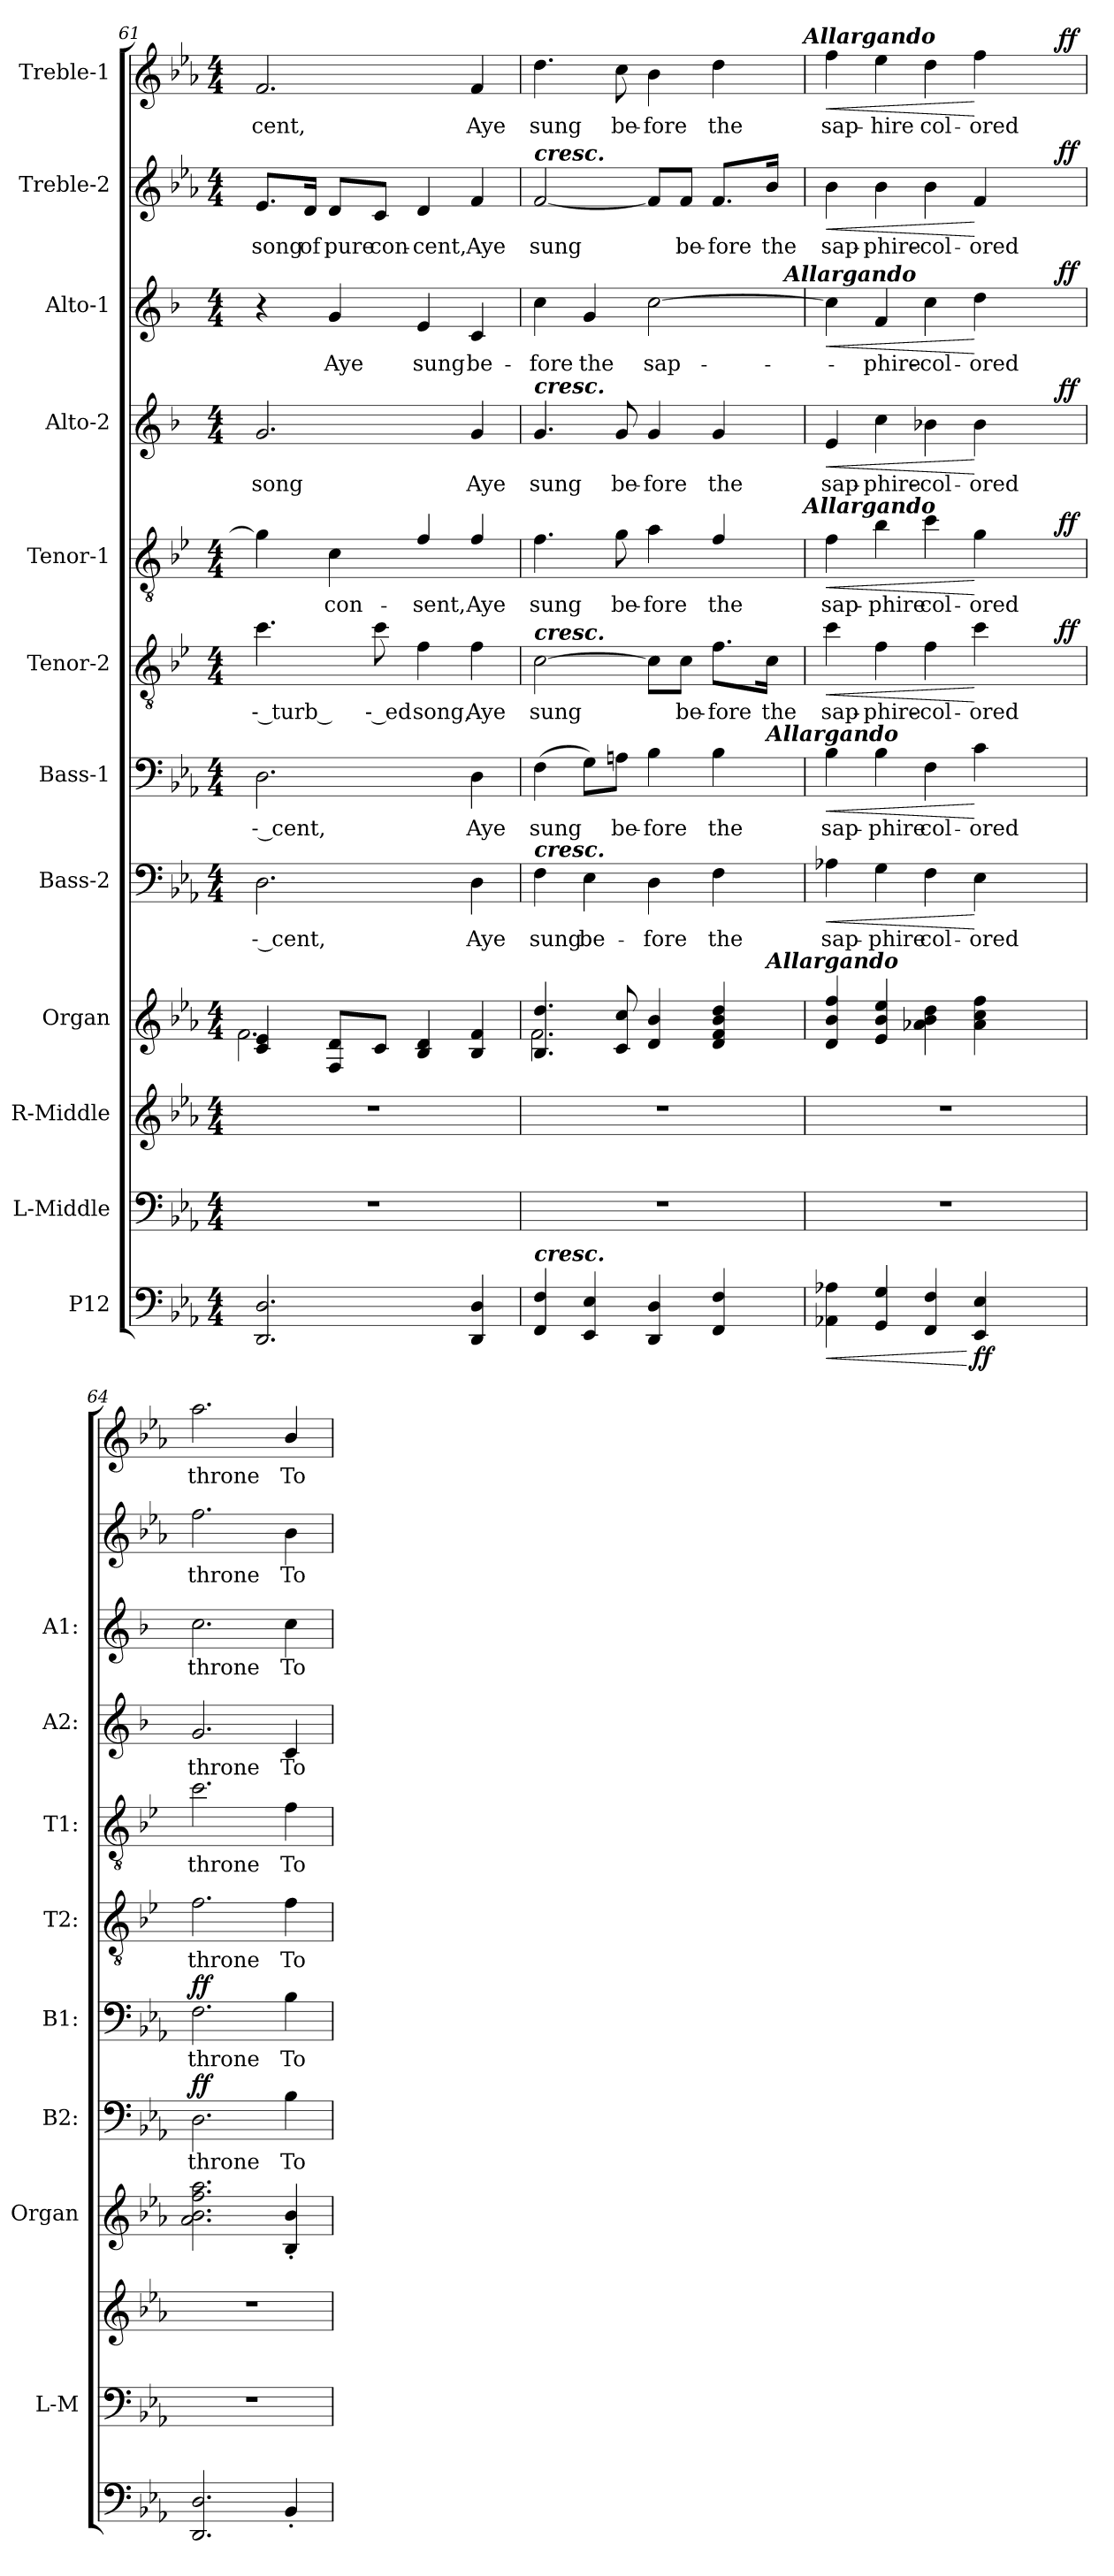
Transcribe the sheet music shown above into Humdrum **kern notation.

**kern	**dynam	**kern	**kern	**kern	**kern	**text	**dynam	**kern	**text	**dynam	**kern	**text	**dynam	**kern	**text	**dynam	**kern	**text	**dynam	**kern	**text	**dynam	**kern	**text	**dynam	**kern	**text	**dynam
*part12	*part12	*part11	*part10	*part9	*part8	*part8	*part8	*part7	*part7	*part7	*part6	*part6	*part6	*part5	*part5	*part5	*part4	*part4	*part4	*part3	*part3	*part3	*part2	*part2	*part2	*part1	*part1	*part1
*staff12	*staff12	*staff11	*staff10	*staff9	*staff8	*staff8	*staff8	*staff7	*staff7	*staff7	*staff6	*staff6	*staff6	*staff5	*staff5	*staff5	*staff4	*staff4	*staff4	*staff3	*staff3	*staff3	*staff2	*staff2	*staff2	*staff1	*staff1	*staff1
*I"P12	*	*I"L-Middle	*I"R-Middle	*I"Organ	*I"Bass-2	*	*	*I"Bass-1	*	*	*I"Tenor-2	*	*	*I"Tenor-1	*	*	*I"Alto-2	*	*	*I"Alto-1	*	*	*I"Treble-2	*	*	*I"Treble-1	*	*
*	*	*I'L-M	*	*I'Organ	*I'B2:	*	*	*I'B1:	*	*	*I'T2:	*	*	*I'T1:	*	*	*I'A2:	*	*	*I'A1:	*	*	*	*	*	*	*	*
!!LO:PB:g=z
*clefF4	*	*clefF4	*clefG2	*clefG2	*clefF4	*	*	*clefF4	*	*	*clefGv2	*	*	*clefGv2	*	*	*clefG2	*	*	*clefG2	*	*	*clefG2	*	*	*clefG2	*	*
*	*	*	*	*	*	*	*	*	*	*	*ITrd4c7	*	*	*ITrd4c7	*	*	*ITrd1c2	*	*	*ITrd1c2	*	*	*ITrd-7c-12	*	*	*ITrd-7c-12	*	*
*k[b-e-a-]	*	*k[b-e-a-]	*k[b-e-a-]	*k[b-e-a-]	*k[b-e-a-]	*	*	*k[b-e-a-]	*	*	*k[b-e-a-]	*	*	*k[b-e-a-]	*	*	*k[b-e-a-]	*	*	*k[b-e-a-]	*	*	*k[b-e-a-]	*	*	*k[b-e-a-]	*	*
*E-:	*	*E-:	*E-:	*E-:	*E-:	*	*	*E-:	*	*	*E-:	*	*	*E-:	*	*	*E-:	*	*	*E-:	*	*	*E-:	*	*	*E-:	*	*
*M4/4	*	*M4/4	*M4/4	*M4/4	*M4/4	*	*	*M4/4	*	*	*M4/4	*	*	*M4/4	*	*	*M4/4	*	*	*M4/4	*	*	*M4/4	*	*	*M4/4	*	*
=61	=61	=61	=61	=61	=61	=61	=61	=61	=61	=61	=61	=61	=61	=61	=61	=61	=61	=61	=61	=61	=61	=61	=61	=61	=61	=61	=61	=61
*	*	*	*	*^	*	*	*	*	*	*	*	*	*	*	*	*	*	*	*	*	*	*	*	*	*	*	*	*
!	!	!	!	!	!	!	!LO:LY:b:color=#000000	!	!	!	!	!	!	!	!	!	!	!	!	!	!	!	!	!	!	!	!	!	!
!	!	!	!	!	!	!	!	!	!	!LO:LY:b:color=#000000	!	!	!	!	!	!	!	!	!	!	!	!	!	!	!	!	!	!	!
!	!	!	!	!	!	!	!	!	!	!	!	!	!LO:LY:b:color=#000000	!	!	!	!	!	!	!	!	!	!	!	!	!	!	!	!
!	!	!	!	!	!	!	!	!	!	!	!	!	!	!	!	!	!	!	!LO:LY:b:color=#000000	!	!	!	!	!	!	!	!	!	!
!	!	!	!	!	!	!	!	!	!	!	!	!	!	!	!	!	!	!	!	!	!	!	!	!	!LO:LY:b:color=#000000	!	!	!	!
!	!	!	!	!	!	!	!	!	!	!	!	!	!	!	!	!	!	!	!	!	!	!	!	!	!	!	!	!LO:LY:b:color=#000000	!
2.DDi/ 2.Di	.	1r	1r	4ci/ 4e-i	2.fi\	2.Di\	-- cent,	.	2.Di\	-- cent,	.	4.fi\	-- turb --	.	4ci\]	.	.	2.fi/	song	.	4r	.	.	8.ee-i/L	song	.	2.ffi/	-cent,	.
!	!	!	!	!	!	!	!	!	!	!	!	!	!	!	!	!	!	!	!	!	!	!	!	!	!LO:LY:b:color=#000000	!	!	!	!
.	.	.	.	.	.	.	.	.	.	.	.	.	.	.	.	.	.	.	.	.	.	.	.	16ddi/Jk	of	.	.	.	.
!	!	!	!	!	!	!	!	!	!	!	!	!	!	!	!	!LO:LY:b:color=#000000	!	!	!	!	!	!	!	!	!	!	!	!	!
!	!	!	!	!	!	!	!	!	!	!	!	!	!	!	!	!	!	!	!	!	!	!LO:LY:b:color=#000000	!	!	!	!	!	!	!
!	!	!	!	!	!	!	!	!	!	!	!	!	!	!	!	!	!	!	!	!	!	!	!	!	!LO:LY:b:color=#000000	!	!	!	!
.	.	.	.	8Fi/ 8diL	.	.	.	.	.	.	.	.	.	.	4Fi\	con-	.	.	.	.	4fi/	Aye	.	8ddi/L	pure	.	.	.	.
!	!	!	!	!	!	!	!	!	!	!	!	!	!LO:LY:b:color=#000000	!	!	!	!	!	!	!	!	!	!	!	!	!	!	!	!
!	!	!	!	!	!	!	!	!	!	!	!	!	!	!	!	!	!	!	!	!	!	!	!	!	!LO:LY:b:color=#000000	!	!	!	!
.	.	.	.	8ci/J	.	.	.	.	.	.	.	8fi\	-- ed	.	.	.	.	.	.	.	.	.	.	8cci/J	con-	.	.	.	.
!	!	!	!	!	!	!	!	!	!	!	!	!	!LO:LY:b:color=#000000	!	!	!	!	!	!	!	!	!	!	!	!	!	!	!	!
!	!	!	!	!	!	!	!	!	!	!	!	!	!	!	!	!LO:LY:b:color=#000000	!	!	!	!	!	!	!	!	!	!	!	!	!
!	!	!	!	!	!	!	!	!	!	!	!	!	!	!	!	!	!	!	!	!	!	!LO:LY:b:color=#000000	!	!	!	!	!	!	!
!	!	!	!	!	!	!	!	!	!	!	!	!	!	!	!	!	!	!	!	!	!	!	!	!	!LO:LY:b:color=#000000	!	!	!	!
.	.	.	.	4B-i/ 4di	.	.	.	.	.	.	.	4B-i\	song,	.	4B-i/	-sent,	.	.	.	.	4di/	sung	.	4ddi/	-cent,	.	.	.	.
!	!	!	!	!	!	!	!LO:LY:b:color=#000000	!	!	!	!	!	!	!	!	!	!	!	!	!	!	!	!	!	!	!	!	!	!
!	!	!	!	!	!	!	!	!	!	!LO:LY:b:color=#000000	!	!	!	!	!	!	!	!	!	!	!	!	!	!	!	!	!	!	!
!	!	!	!	!	!	!	!	!	!	!	!	!	!LO:LY:b:color=#000000	!	!	!	!	!	!	!	!	!	!	!	!	!	!	!	!
!	!	!	!	!	!	!	!	!	!	!	!	!	!	!	!	!LO:LY:b:color=#000000	!	!	!	!	!	!	!	!	!	!	!	!	!
!	!	!	!	!	!	!	!	!	!	!	!	!	!	!	!	!	!	!	!LO:LY:b:color=#000000	!	!	!	!	!	!	!	!	!	!
!	!	!	!	!	!	!	!	!	!	!	!	!	!	!	!	!	!	!	!	!	!	!LO:LY:b:color=#000000	!	!	!	!	!	!	!
!	!	!	!	!	!	!	!	!	!	!	!	!	!	!	!	!	!	!	!	!	!	!	!	!	!LO:LY:b:color=#000000	!	!	!	!
!	!	!	!	!	!	!	!	!	!	!	!	!	!	!	!	!	!	!	!	!	!	!	!	!	!	!	!	!LO:LY:b:color=#000000	!
4DDi/ 4Di	.	.	.	4B-i/ 4fi	4ryy	4Di\	Aye	.	4Di\	Aye	.	4B-i\	Aye	.	4B-i/	Aye	.	4fi/	Aye	.	4B-i/	be-	.	4ffi/	Aye	.	4ffi/	Aye	.
=62	=62	=62	=62	=62	=62	=62	=62	=62	=62	=62	=62	=62	=62	=62	=62	=62	=62	=62	=62	=62	=62	=62	=62	=62	=62	=62	=62	=62	=62
!	!	!	!	!	!	!	!LO:LY:b:color=#000000	!	!	!	!	!	!	!	!	!	!	!	!	!	!	!	!	!	!	!	!	!	!
!	!	!	!	!	!	!	!	!	!	!LO:LY:b:color=#000000	!	!	!	!	!	!	!	!	!	!	!	!	!	!	!	!	!	!	!
!	!	!	!	!	!	!	!	!	!	!	!	!	!LO:LY:b:color=#000000	!	!	!	!	!	!	!	!	!	!	!	!	!	!	!	!
!	!	!	!	!	!	!	!	!	!	!	!	!	!	!	!	!LO:LY:b:color=#000000	!	!	!	!	!	!	!	!	!	!	!	!	!
!	!	!	!	!	!	!	!	!	!	!	!	!	!	!	!	!	!	!	!LO:LY:b:color=#000000	!	!	!	!	!	!	!	!	!	!
!	!	!	!	!	!	!	!	!	!	!	!	!	!	!	!	!	!	!	!	!	!	!LO:LY:b:color=#000000	!	!	!	!	!	!	!
!	!	!	!	!	!	!	!	!	!	!	!	!	!	!	!	!	!	!	!	!	!	!	!	!	!LO:LY:b:color=#000000	!	!	!	!
!	!	!	!	!	!	!	!	!	!	!	!	!	!	!	!	!	!	!	!	!	!	!	!	!	!	!	!LO:TX:a:Bi:t=cresc.	!	!
!	!	!	!	!	!	!	!	!	!	!	!	!	!	!	!	!	!	!	!	!	!	!	!	!LO:TX:a:Bi:t=cresc.	!	!	!	!	!
!	!	!	!	!	!	!	!	!	!	!	!	!	!	!	!	!	!	!	!	!	!LO:TX:a:Bi:t=cresc.	!	!	!	!	!	!	!	!
!	!	!	!	!	!	!	!	!	!	!	!	!	!	!	!	!	!	!LO:TX:a:Bi:t=cresc.	!	!	!	!	!	!	!	!	!	!	!
!	!	!	!	!	!	!	!	!	!	!	!	!	!	!	!LO:TX:a:Bi:t=cresc.	!	!	!	!	!	!	!	!	!	!	!	!	!	!
!	!	!	!	!	!	!	!	!	!	!	!	!LO:TX:a:Bi:t=cresc.	!	!	!	!	!	!	!	!	!	!	!	!	!	!	!	!	!
!	!	!	!	!	!	!	!	!	!LO:TX:a:Bi:t=cresc.	!	!	!	!	!	!	!	!	!	!	!	!	!	!	!	!	!	!	!	!
!	!	!	!	!	!	!LO:TX:a:Bi:t=cresc.	!	!	!	!	!	!	!	!	!	!	!	!	!	!	!	!	!	!	!	!	!	!	!
!LO:TX:a:Bi:t=cresc.	!	!	!	!	!	!	!	!	!	!	!	!	!	!	!	!	!	!	!	!	!	!	!	!	!	!	!	!	!
!	!	!	!	!	!	!	!	!	!	!	!	!	!	!	!	!	!	!	!	!	!	!	!	!	!	!	!	!LO:LY:b:color=#000000	!
*	*	*	*	*	*^	*	*	*	*^	*	*	*	*	*	*^	*	*	*	*	*	*^	*	*	*	*	*	*^	*	*
4FFi/ 4Fi	.	1r	1r	4.B-i/ 4.ddi	2.fi\	2...ryy	4Fi\	sung	.	(4Fi\	2...ryy	sung	.	[2Fi\	sung	.	4.B-i\	2ryy	sung	.	4.fi/	sung	.	4b-i\	2ryy	-fore	.	[2ffi/	sung	.	4.dddi\	2ryy	sung	.
!	!	!	!	!	!	!	!	!LO:LY:b:color=#000000	!	!	!	!	!	!	!	!	!	!	!	!	!	!	!	!	!	!	!	!	!	!	!	!	!	!
!	!	!	!	!	!	!	!	!	!	!	!	!	!	!	!	!	!	!	!	!	!	!	!	!	!	!LO:LY:b:color=#000000	!	!	!	!	!	!	!	!
4EE-i/ 4E-i	.	.	.	.	.	.	4E-i\	be-	.	8Gi\L)	.	.	.	.	.	.	.	.	.	.	.	.	.	4fi/	.	the	.	.	.	.	.	.	.	.
!	!	!	!	!	!	!	!	!	!	!	!	!LO:LY:b:color=#000000	!	!	!	!	!	!	!	!	!	!	!	!	!	!	!	!	!	!	!	!	!	!
!	!	!	!	!	!	!	!	!	!	!	!	!	!	!	!	!	!	!	!LO:LY:b:color=#000000	!	!	!	!	!	!	!	!	!	!	!	!	!	!	!
!	!	!	!	!	!	!	!	!	!	!	!	!	!	!	!	!	!	!	!	!	!	!LO:LY:b:color=#000000	!	!	!	!	!	!	!	!	!	!	!	!
!	!	!	!	!	!	!	!	!	!	!	!	!	!	!	!	!	!	!	!	!	!	!	!	!	!	!	!	!	!	!	!	!	!LO:LY:b:color=#000000	!
.	.	.	.	8ci/ 8cci	.	.	.	.	.	8Ani\J	.	be-	.	.	.	.	8ci\	.	be-	.	8fi/	be-	.	.	.	.	.	.	.	.	8ccci\	.	be-	.
!	!	!	!	!	!	!	!	!LO:LY:b:color=#000000	!	!	!	!	!	!	!	!	!	!	!	!	!	!	!	!	!	!	!	!	!	!	!	!	!	!
!	!	!	!	!	!	!	!	!	!	!	!	!LO:LY:b:color=#000000	!	!	!	!	!	!	!	!	!	!	!	!	!	!	!	!	!	!	!	!	!	!
!	!	!	!	!	!	!	!	!	!	!	!	!	!	!	!	!	!	!	!LO:LY:b:color=#000000	!	!	!	!	!	!	!	!	!	!	!	!	!	!	!
!	!	!	!	!	!	!	!	!	!	!	!	!	!	!	!	!	!	!	!	!	!	!LO:LY:b:color=#000000	!	!	!	!	!	!	!	!	!	!	!	!
!	!	!	!	!	!	!	!	!	!	!	!	!	!	!	!	!	!	!	!	!	!	!	!	!	!	!LO:LY:b:color=#000000	!	!	!	!	!	!	!	!
!	!	!	!	!	!	!	!	!	!	!	!	!	!	!	!	!	!	!	!	!	!	!	!	!	!	!	!	!	!	!	!	!	!LO:LY:b:color=#000000	!
4DDi/ 4Di	.	.	.	4di/ 4b-i	.	.	4Di\	-fore	.	4B-i\	.	-fore	.	8Fi\L]	.	.	4di\	4ryy	-fore	.	4fi/	-fore	.	[2b-i\	4ryy	sap-	.	8ffi/L]	.	.	4bb-i\	4ryy	-fore	.
!	!	!	!	!	!	!	!	!	!	!	!	!	!	!	!LO:LY:b:color=#000000	!	!	!	!	!	!	!	!	!	!	!	!	!	!	!	!	!	!	!
!	!	!	!	!	!	!	!	!	!	!	!	!	!	!	!	!	!	!	!	!	!	!	!	!	!	!	!	!	!LO:LY:b:color=#000000	!	!	!	!	!
.	.	.	.	.	.	.	.	.	.	.	.	.	.	8Fi\J	be-	.	.	.	.	.	.	.	.	.	.	.	.	8ffi/J	be-	.	.	.	.	.
!	!	!	!	!	!	!	!	!LO:LY:b:color=#000000	!	!	!	!	!	!	!	!	!	!	!	!	!	!	!	!	!	!	!	!	!	!	!	!	!	!
!	!	!	!	!	!	!	!	!	!	!	!	!LO:LY:b:color=#000000	!	!	!	!	!	!	!	!	!	!	!	!	!	!	!	!	!	!	!	!	!	!
!	!	!	!	!	!	!	!	!	!	!	!	!	!	!	!LO:LY:b:color=#000000	!	!	!	!	!	!	!	!	!	!	!	!	!	!	!	!	!	!	!
!	!	!	!	!	!	!	!	!	!	!	!	!	!	!	!	!	!	!	!LO:LY:b:color=#000000	!	!	!	!	!	!	!	!	!	!	!	!	!	!	!
!	!	!	!	!	!	!	!	!	!	!	!	!	!	!	!	!	!	!	!	!	!	!LO:LY:b:color=#000000	!	!	!	!	!	!	!	!	!	!	!	!
!	!	!	!	!	!	!	!	!	!	!	!	!	!	!	!	!	!	!	!	!	!	!	!	!	!	!	!	!	!LO:LY:b:color=#000000	!	!	!	!	!
!	!	!	!	!	!	!	!	!	!	!	!	!	!	!	!	!	!	!	!	!	!	!	!	!	!	!	!	!	!	!	!	!	!LO:LY:b:color=#000000	!
4FFi/ 4Fi	.	.	.	4di/ 4fi 4b-i 4ddi	4ryy	.	4Fi\	the	.	4B-i\	.	the	.	8.B-i\L	-fore	.	4B-i/	8ryy	the	.	4fi/	the	.	.	8ryy	.	.	8.ffi/L	-fore	.	4dddi\	8ryy	the	.
.	.	.	.	.	.	.	.	.	.	.	.	.	.	.	.	.	.	16ryy	.	.	.	.	.	.	16ryy	.	.	.	.	.	.	16ryy	.	.
!	!	!	!	!	!	!	!	!	!	!	!	!	!	!	!LO:LY:b:color=#000000	!	!	!	!	!	!	!	!	!	!	!	!	!	!	!	!	!	!	!
!	!	!	!	!	!	!	!	!	!	!	!LO:TX:a:Bi:t=Allargando	!	!	!	!	!	!	!	!	!	!	!	!	!	!	!	!	!	!	!	!	!	!	!
!	!	!	!	!	!	!LO:TX:a:Bi:t=Allargando	!	!	!	!	!	!	!	!	!	!	!	!	!	!	!	!	!	!	!	!	!	!	!	!	!	!	!	!
!	!	!	!	!	!	!	!	!	!	!	!	!	!	!	!	!	!	!	!	!	!	!	!	!	!	!	!	!	!LO:LY:b:color=#000000	!	!	!	!	!
.	.	.	.	.	.	16ryy	.	.	.	.	16ryy	.	.	16Fi\Jk	the	.	.	32ryy	.	.	.	.	.	.	64ryy	.	.	16bb-i/Jk	the	.	.	32ryy	.	.
.	.	.	.	.	.	.	.	.	.	.	.	.	.	.	.	.	.	.	.	.	.	.	.	.	128...ryy	.	.	.	.	.	.	.	.	.
!	!	!	!	!	!	!	!	!	!	!	!	!	!	!	!	!	!	!	!	!	!	!	!	!	!LO:TX:a:Bi:t=Allargando	!	!	!	!	!	!	!	!	!
.	.	.	.	.	.	.	.	.	.	.	.	.	.	.	.	.	.	.	.	.	.	.	.	.	32ryy	.	.	.	.	.	.	.	.	.
.	.	.	.	.	.	.	.	.	.	.	.	.	.	.	.	.	.	64ryy	.	.	.	.	.	.	.	.	.	.	.	.	.	64ryy	.	.
.	.	.	.	.	.	.	.	.	.	.	.	.	.	.	.	.	.	128...ryy	.	.	.	.	.	.	.	.	.	.	.	.	.	128...ryy	.	.
!	!	!	!	!	!	!	!	!	!	!	!	!	!	!	!	!	!	!	!	!	!	!	!	!	!	!	!	!	!	!	!	!LO:TX:a:Bi:t=Allargando	!	!
!	!	!	!	!	!	!	!	!	!	!	!	!	!	!	!	!	!	!LO:TX:a:Bi:t=Allargando	!	!	!	!	!	!	!	!	!	!	!	!	!	!	!	!
.	.	.	.	.	.	.	.	.	.	.	.	.	.	.	.	.	.	1024ryy	.	.	.	.	.	.	1024ryy	.	.	.	.	.	.	1024ryy	.	.
=63	=63	=63	=63	=63	=63	=63	=63	=63	=63	=63	=63	=63	=63	=63	=63	=63	=63	=63	=63	=63	=63	=63	=63	=63	=63	=63	=63	=63	=63	=63	=63	=63	=63	=63
!	!LO:HP:b	!	!	!	!	!	!	!	!	!	!	!	!	!	!	!	!	!	!	!	!	!	!	!	!	!	!	!	!	!	!	!	!	!
*	*	*	*	*v	*v	*v	*	*	*	*v	*v	*	*	*	*	*	*	*	*	*	*	*	*	*	*	*	*	*	*	*	*	*	*	*
*	*	*	*	*^	*	*	*	*^	*	*	*	*	*	*	*	*	*	*	*	*	*	*	*	*	*	*	*	*	*	*	*
*	*	*	*	*	*^	*	*	*	*	*	*	*	*	*	*	*	*	*	*	*	*	*	*	*	*	*	*	*	*	*	*	*	*
!	!	!	!	!	!	!	!	!LO:LY:b:color=#000000	!LO:HP:b	!	!	!	!	!	!	!	!	!	!	!	!	!	!	!	!	!	!	!	!	!	!	!	!	!
*	*	*	*	*v	*v	*v	*	*	*	*v	*v	*	*	*	*	*	*	*	*	*	*	*	*	*	*	*	*	*	*	*	*	*	*	*
*	*	*	*	*^	*	*	*	*^	*	*	*	*	*	*	*	*	*	*	*	*	*	*	*	*	*	*	*	*	*	*	*
*	*	*	*	*	*^	*	*	*	*	*	*	*	*	*	*	*	*	*	*	*	*	*	*	*	*	*	*	*	*	*	*	*	*
!	!	!	!	!	!	!	!	!	!	!	!	!LO:LY:b:color=#000000	!LO:HP:b	!	!	!	!	!	!	!	!	!	!	!	!	!	!	!	!	!	!	!	!	!
*	*	*	*	*v	*v	*v	*	*	*	*v	*v	*	*	*	*	*	*	*	*	*	*	*	*	*	*	*	*	*	*	*	*	*	*	*
*	*	*	*	*^	*	*	*	*^	*	*	*	*	*	*	*	*	*	*	*	*	*	*	*	*	*	*	*	*	*	*	*
*	*	*	*	*	*^	*	*	*	*	*	*	*	*	*	*	*	*	*	*	*	*	*	*	*	*	*	*	*	*	*	*	*	*
!	!	!	!	!	!	!	!	!	!	!	!	!	!	!	!LO:LY:b:color=#000000	!LO:HP:b	!	!	!	!	!	!	!	!	!	!	!	!	!	!	!	!	!	!
*	*	*	*	*v	*v	*v	*	*	*	*v	*v	*	*	*	*	*	*	*	*	*	*	*	*	*	*	*	*	*	*	*	*	*	*	*
*	*	*	*	*^	*	*	*	*^	*	*	*	*	*	*	*	*	*	*	*	*	*	*	*	*	*	*	*	*	*	*	*
*	*	*	*	*	*^	*	*	*	*	*	*	*	*	*	*	*	*	*	*	*	*	*	*	*	*	*	*	*	*	*	*	*	*
!	!	!	!	!	!	!	!	!	!	!	!	!	!	!	!	!	!	!	!LO:LY:b:color=#000000	!LO:HP:b	!	!	!	!	!	!	!	!	!	!	!	!	!	!
*	*	*	*	*v	*v	*v	*	*	*	*v	*v	*	*	*	*	*	*	*	*	*	*	*	*	*	*	*	*	*	*	*	*	*	*	*
*	*	*	*	*^	*	*	*	*^	*	*	*	*	*	*	*	*	*	*	*	*	*	*	*	*	*	*	*	*	*	*	*
*	*	*	*	*	*^	*	*	*	*	*	*	*	*	*	*	*	*	*	*	*	*	*	*	*	*	*	*	*	*	*	*	*	*
!	!	!	!	!	!	!	!	!	!	!	!	!	!	!	!	!	!	!	!	!	!	!LO:LY:b:color=#000000	!LO:HP:b	!	!	!	!LO:HP:b	!	!	!	!	!	!	!
*	*	*	*	*v	*v	*v	*	*	*	*v	*v	*	*	*	*	*	*	*	*	*	*	*	*	*	*	*	*	*	*	*	*	*	*	*
*	*	*	*	*^	*	*	*	*^	*	*	*	*	*	*	*	*	*	*	*	*	*	*	*	*	*	*	*	*	*	*	*
*	*	*	*	*	*^	*	*	*	*	*	*	*	*	*	*	*	*	*	*	*	*	*	*	*	*	*	*	*	*	*	*	*	*
!	!	!	!	!	!	!	!	!	!	!	!	!	!	!	!	!	!	!	!	!	!	!	!	!	!	!	!	!	!LO:LY:b:color=#000000	!LO:HP:b	!	!	!	!
*	*	*	*	*v	*v	*v	*	*	*	*v	*v	*	*	*	*	*	*	*	*	*	*	*	*	*	*	*	*	*	*	*	*	*	*	*
*	*	*	*	*^	*	*	*	*^	*	*	*	*	*	*	*	*	*	*	*	*	*	*	*	*	*	*	*	*	*	*	*
*	*	*	*	*	*^	*	*	*	*	*	*	*	*	*	*	*	*	*	*	*	*	*	*	*	*	*	*	*	*	*	*	*	*
!	!	!	!	!	!	!	!	!	!	!	!	!	!	!	!	!	!	!	!	!	!	!	!	!	!	!	!	!	!	!	!	!	!LO:LY:b:color=#000000	!LO:HP:b
*	*	*	*	*v	*v	*v	*	*	*	*v	*v	*	*	*^	*	*	*	*	*	*	*^	*	*	*	*	*	*	*^	*	*	*	*	*	*
4AA-Xi\ 4A-Xi	<	1r	1r	4di/ 4b-i 4ffi	4A-Xi\	sap-	<	4B-i\	sap-	<	4fi\	2ryy	sap-	<	4B-i\	2ryy	sap-	<	4di/	2ryy	sap-	<	4b-i\]	2ryy	.	<	4bb-i\	2ryy	sap-	<	4fffi\	2ryy	sap-	<
!	!	!	!	!	!	!LO:LY:b:color=#000000	!	!	!	!	!	!	!	!	!	!	!	!	!	!	!	!	!	!	!	!	!	!	!	!	!	!	!	!
!	!	!	!	!	!	!	!	!	!LO:LY:b:color=#000000	!	!	!	!	!	!	!	!	!	!	!	!	!	!	!	!	!	!	!	!	!	!	!	!	!
!	!	!	!	!	!	!	!	!	!	!	!	!	!LO:LY:b:color=#000000	!	!	!	!	!	!	!	!	!	!	!	!	!	!	!	!	!	!	!	!	!
!	!	!	!	!	!	!	!	!	!	!	!	!	!	!	!	!	!LO:LY:b:color=#000000	!	!	!	!	!	!	!	!	!	!	!	!	!	!	!	!	!
!	!	!	!	!	!	!	!	!	!	!	!	!	!	!	!	!	!	!	!	!	!LO:LY:b:color=#000000	!	!	!	!	!	!	!	!	!	!	!	!	!
!	!	!	!	!	!	!	!	!	!	!	!	!	!	!	!	!	!	!	!	!	!	!	!	!	!LO:LY:b:color=#000000	!	!	!	!	!	!	!	!	!
!	!	!	!	!	!	!	!	!	!	!	!	!	!	!	!	!	!	!	!	!	!	!	!	!	!	!	!	!	!LO:LY:b:color=#000000	!	!	!	!	!
!	!	!	!	!	!	!	!	!	!	!	!	!	!	!	!	!	!	!	!	!	!	!	!	!	!	!	!	!	!	!	!	!	!LO:LY:b:color=#000000	!
4GGi/ 4Gi	.	.	.	4e-i/ 4b-i 4ee-i	4Gi\	-phire	.	4B-i\	-phire	.	4B-i\	.	-phire-	.	4e-i\	.	-phire	.	4b-i\	.	-phire-	.	4e-i/	.	-phire-	.	4bb-i\	.	-phire-	.	4eee-i\	.	-hire	.
!	!	!	!	!	!	!LO:LY:b:color=#000000	!	!	!	!	!	!	!	!	!	!	!	!	!	!	!	!	!	!	!	!	!	!	!	!	!	!	!	!
!	!	!	!	!	!	!	!	!	!LO:LY:b:color=#000000	!	!	!	!	!	!	!	!	!	!	!	!	!	!	!	!	!	!	!	!	!	!	!	!	!
!	!	!	!	!	!	!	!	!	!	!	!	!	!LO:LY:b:color=#000000	!	!	!	!	!	!	!	!	!	!	!	!	!	!	!	!	!	!	!	!	!
!	!	!	!	!	!	!	!	!	!	!	!	!	!	!	!	!	!LO:LY:b:color=#000000	!	!	!	!	!	!	!	!	!	!	!	!	!	!	!	!	!
!	!	!	!	!	!	!	!	!	!	!	!	!	!	!	!	!	!	!	!	!	!LO:LY:b:color=#000000	!	!	!	!	!	!	!	!	!	!	!	!	!
!	!	!	!	!	!	!	!	!	!	!	!	!	!	!	!	!	!	!	!	!	!	!	!	!	!LO:LY:b:color=#000000	!	!	!	!	!	!	!	!	!
!	!	!	!	!	!	!	!	!	!	!	!	!	!	!	!	!	!	!	!	!	!	!	!	!	!	!	!	!	!LO:LY:b:color=#000000	!	!	!	!	!
!	!	!	!	!	!	!	!	!	!	!	!	!	!	!	!	!	!	!	!	!	!	!	!	!	!	!	!	!	!	!	!	!	!LO:LY:b:color=#000000	!
4FFi/ 4Fi	.	.	.	4a-Xi\ 4b-i 4ddi	4Fi\	col-	.	4Fi\	col-	.	4B-i\	4ryy	-col-	.	4fi\	4ryy	col-	.	4a-Xi\	4ryy	-col-	.	4b-i\	4ryy	-col-	.	4bb-i\	4ryy	-col-	.	4dddi\	4ryy	col-	.
!	!	!	!	!	!	!LO:LY:b:color=#000000	!	!	!	!	!	!	!	!	!	!	!	!	!	!	!	!	!	!	!	!	!	!	!	!	!	!	!	!
!	!	!	!	!	!	!	!	!	!LO:LY:b:color=#000000	!	!	!	!	!	!	!	!	!	!	!	!	!	!	!	!	!	!	!	!	!	!	!	!	!
!	!	!	!	!	!	!	!	!	!	!	!	!	!LO:LY:b:color=#000000	!	!	!	!	!	!	!	!	!	!	!	!	!	!	!	!	!	!	!	!	!
!	!	!	!	!	!	!	!	!	!	!	!	!	!	!	!	!	!LO:LY:b:color=#000000	!	!	!	!	!	!	!	!	!	!	!	!	!	!	!	!	!
!	!	!	!	!	!	!	!	!	!	!	!	!	!	!	!	!	!	!	!	!	!LO:LY:b:color=#000000	!	!	!	!	!	!	!	!	!	!	!	!	!
!	!	!	!	!	!	!	!	!	!	!	!	!	!	!	!	!	!	!	!	!	!	!	!	!	!LO:LY:b:color=#000000	!	!	!	!	!	!	!	!	!
!	!	!	!	!	!	!	!	!	!	!	!	!	!	!	!	!	!	!	!	!	!	!	!	!	!	!	!	!	!LO:LY:b:color=#000000	!	!	!	!	!
!	!	!	!	!	!	!	!	!	!	!	!	!	!	!	!	!	!	!	!	!	!	!	!	!	!	!	!	!	!	!	!	!	!LO:LY:b:color=#000000	!
4EE-i/ 4E-i	[ ff	.	.	4a-i\ 4cci 4ffi	4E-i\	-ored	[	4ci\	-ored	[	4fi\	8ryy	-ored	[	4ci\	8ryy	-ored	[	4a-i\	8ryy	-ored	[	4cci\	8ryy	-ored	[	4ffi/	8ryy	-ored	[	4fffi\	8ryy	-ored	[
.	.	.	.	.	.	.	.	.	.	.	.	16ryy	.	.	.	16ryy	.	.	.	16ryy	.	.	.	16ryy	.	.	.	16ryy	.	.	.	16ryy	.	.
.	.	.	.	.	.	.	.	.	.	.	.	32ryy	.	.	.	32ryy	.	.	.	32ryy	.	.	.	32ryy	.	.	.	32ryy	.	.	.	32ryy	.	.
.	.	.	.	.	.	.	.	.	.	.	.	64ryy	.	.	.	64ryy	.	.	.	64ryy	.	.	.	64ryy	.	.	.	64ryy	.	.	.	64ryy	.	.
.	.	.	.	.	.	.	.	.	.	.	.	128...ryy	.	.	.	128...ryy	.	.	.	128...ryy	.	.	.	128...ryy	.	.	.	128...ryy	.	.	.	128...ryy	.	.
.	.	.	.	.	.	.	.	.	.	.	.	1024ryy	.	ff	.	1024ryy	.	ff	.	1024ryy	.	ff	.	1024ryy	.	ff	.	1024ryy	.	ff	.	1024ryy	.	ff
*	*	*	*	*	*	*	*	*	*	*	*v	*v	*	*	*	*	*	*	*v	*v	*	*	*v	*v	*	*	*v	*v	*	*	*v	*v	*	*
*	*	*	*	*	*	*	*	*	*	*	*	*	*	*v	*v	*	*	*	*	*	*	*	*	*	*	*	*	*	*
=64	=64	=64	=64	=64	=64	=64	=64	=64	=64	=64	=64	=64	=64	=64	=64	=64	=64	=64	=64	=64	=64	=64	=64	=64	=64	=64	=64	=64
*	*	*	*	*	*	*	*	*	*	*	*^	*	*	*^	*	*	*^	*	*	*^	*	*	*^	*	*	*^	*	*
!	!	!	!	!	!	!LO:LY:b:color=#000000	!	!	!	!	!	!	!	!	!	!	!	!	!	!	!	!	!	!	!	!	!	!	!	!	!	!	!	!
*	*	*	*	*	*	*	*	*	*	*	*v	*v	*	*	*	*	*	*	*v	*v	*	*	*v	*v	*	*	*v	*v	*	*	*v	*v	*	*
*	*	*	*	*	*	*	*	*	*	*	*	*	*	*v	*v	*	*	*	*	*	*	*	*	*	*	*	*	*	*
*	*	*	*	*	*	*	*	*	*	*	*^	*	*	*^	*	*	*^	*	*	*^	*	*	*^	*	*	*^	*	*
!	!	!	!	!	!	!	!	!	!LO:LY:b:color=#000000	!	!	!	!	!	!	!	!	!	!	!	!	!	!	!	!	!	!	!	!	!	!	!	!	!
*	*	*	*	*	*	*	*	*	*	*	*v	*v	*	*	*	*	*	*	*v	*v	*	*	*v	*v	*	*	*v	*v	*	*	*v	*v	*	*
*	*	*	*	*	*	*	*	*	*	*	*	*	*	*v	*v	*	*	*	*	*	*	*	*	*	*	*	*	*	*
*	*	*	*	*	*	*	*	*	*	*	*^	*	*	*^	*	*	*^	*	*	*^	*	*	*^	*	*	*^	*	*
!	!	!	!	!	!	!	!	!	!	!	!	!	!LO:LY:b:color=#000000	!	!	!	!	!	!	!	!	!	!	!	!	!	!	!	!	!	!	!	!	!
*	*	*	*	*	*	*	*	*	*	*	*v	*v	*	*	*	*	*	*	*v	*v	*	*	*v	*v	*	*	*v	*v	*	*	*v	*v	*	*
*	*	*	*	*	*	*	*	*	*	*	*	*	*	*v	*v	*	*	*	*	*	*	*	*	*	*	*	*	*	*
*	*	*	*	*	*	*	*	*	*	*	*^	*	*	*^	*	*	*^	*	*	*^	*	*	*^	*	*	*^	*	*
!	!	!	!	!	!	!	!	!	!	!	!	!	!	!	!	!	!LO:LY:b:color=#000000	!	!	!	!	!	!	!	!	!	!	!	!	!	!	!	!	!
*	*	*	*	*	*	*	*	*	*	*	*v	*v	*	*	*	*	*	*	*v	*v	*	*	*v	*v	*	*	*v	*v	*	*	*v	*v	*	*
*	*	*	*	*	*	*	*	*	*	*	*	*	*	*v	*v	*	*	*	*	*	*	*	*	*	*	*	*	*	*
*	*	*	*	*	*	*	*	*	*	*	*^	*	*	*^	*	*	*^	*	*	*^	*	*	*^	*	*	*^	*	*
!	!	!	!	!	!	!	!	!	!	!	!	!	!	!	!	!	!	!	!	!	!LO:LY:b:color=#000000	!	!	!	!	!	!	!	!	!	!	!	!	!
*	*	*	*	*	*	*	*	*	*	*	*v	*v	*	*	*	*	*	*	*v	*v	*	*	*v	*v	*	*	*v	*v	*	*	*v	*v	*	*
*	*	*	*	*	*	*	*	*	*	*	*	*	*	*v	*v	*	*	*	*	*	*	*	*	*	*	*	*	*	*
*	*	*	*	*	*	*	*	*	*	*	*^	*	*	*^	*	*	*^	*	*	*^	*	*	*^	*	*	*^	*	*
!	!	!	!	!	!	!	!	!	!	!	!	!	!	!	!	!	!	!	!	!	!	!	!	!	!LO:LY:b:color=#000000	!	!	!	!	!	!	!	!	!
*	*	*	*	*	*	*	*	*	*	*	*v	*v	*	*	*	*	*	*	*v	*v	*	*	*v	*v	*	*	*v	*v	*	*	*v	*v	*	*
*	*	*	*	*	*	*	*	*	*	*	*	*	*	*v	*v	*	*	*	*	*	*	*	*	*	*	*	*	*	*
*	*	*	*	*	*	*	*	*	*	*	*^	*	*	*^	*	*	*^	*	*	*^	*	*	*^	*	*	*^	*	*
!	!	!	!	!	!	!	!	!	!	!	!	!	!	!	!	!	!	!	!	!	!	!	!	!	!	!	!	!	!LO:LY:b:color=#000000	!	!	!	!	!
*	*	*	*	*	*	*	*	*	*	*	*v	*v	*	*	*	*	*	*	*v	*v	*	*	*v	*v	*	*	*v	*v	*	*	*v	*v	*	*
*	*	*	*	*	*	*	*	*	*	*	*	*	*	*v	*v	*	*	*	*	*	*	*	*	*	*	*	*	*	*
*	*	*	*	*	*	*	*	*	*	*	*^	*	*	*^	*	*	*^	*	*	*^	*	*	*^	*	*	*^	*	*
!	!	!	!	!	!	!	!	!	!	!	!	!	!	!	!	!	!	!	!	!	!	!	!	!	!	!	!	!	!	!	!	!	!LO:LY:b:color=#000000	!
*	*	*	*	*	*	*	*	*	*	*	*v	*v	*	*	*	*	*	*	*v	*v	*	*	*v	*v	*	*	*v	*v	*	*	*v	*v	*	*
*	*	*	*	*	*	*	*	*	*	*	*	*	*	*v	*v	*	*	*	*	*	*	*	*	*	*	*	*	*	*
2.DDi/ 2.Di	.	1r	1r	2.a-i\ 2.b-i 2.ffi 2.aa-i	2.Di\	throne	ff	2.Fi\	throne	ff	2.B-i\	throne	.	2.fi\	throne	.	2.fi/	throne	.	2.b-i\	throne	.	2.fffi\	throne	.	2.aaa-i\	throne	.
!	!	!	!	!	!	!LO:LY:b:color=#000000	!	!	!	!	!	!	!	!	!	!	!	!	!	!	!	!	!	!	!	!	!	!
!	!	!	!	!	!	!	!	!	!LO:LY:b:color=#000000	!	!	!	!	!	!	!	!	!	!	!	!	!	!	!	!	!	!	!
!	!	!	!	!	!	!	!	!	!	!	!	!LO:LY:b:color=#000000	!	!	!	!	!	!	!	!	!	!	!	!	!	!	!	!
!	!	!	!	!	!	!	!	!	!	!	!	!	!	!	!LO:LY:b:color=#000000	!	!	!	!	!	!	!	!	!	!	!	!	!
!	!	!	!	!	!	!	!	!	!	!	!	!	!	!	!	!	!	!LO:LY:b:color=#000000	!	!	!	!	!	!	!	!	!	!
!	!	!	!	!	!	!	!	!	!	!	!	!	!	!	!	!	!	!	!	!	!LO:LY:b:color=#000000	!	!	!	!	!	!	!
!	!	!	!	!	!	!	!	!	!	!	!	!	!	!	!	!	!	!	!	!	!	!	!	!LO:LY:b:color=#000000	!	!	!	!
!	!	!	!	!	!	!	!	!	!	!	!	!	!	!	!	!	!	!	!	!	!	!	!	!	!	!	!LO:LY:b:color=#000000	!
4BB-'i/	.	.	.	4B-i/' 4b-i'	4B-i\	To	.	4B-i\	To	.	4B-i\	To	.	4B-i\	To	.	4B-i/	To	.	4b-i\	To	.	4bb-i\	To	.	4bb-i/	To	.
=	=	=	=	=	=	=	=	=	=	=	=	=	=	=	=	=	=	=	=	=	=	=	=	=	=	=	=	=
*-	*-	*-	*-	*-	*-	*-	*-	*-	*-	*-	*-	*-	*-	*-	*-	*-	*-	*-	*-	*-	*-	*-	*-	*-	*-	*-	*-	*-
